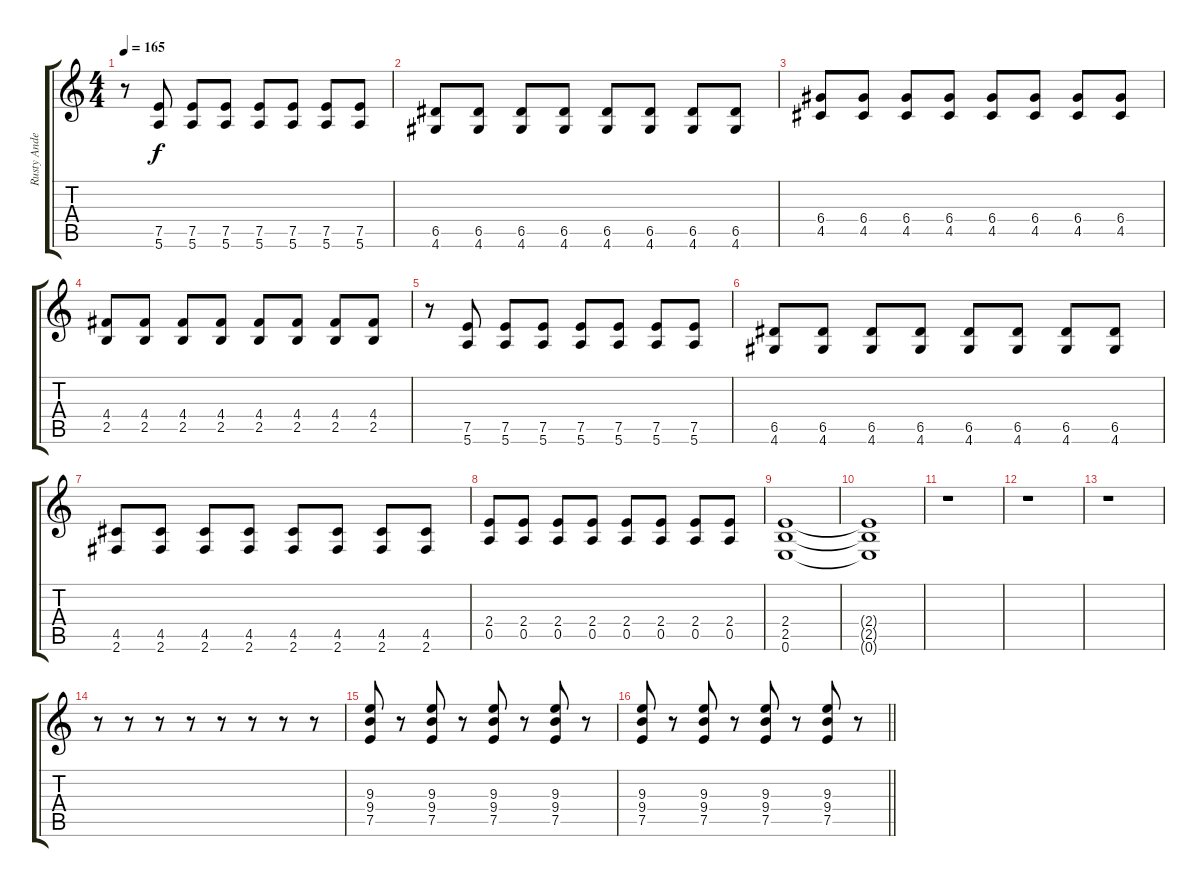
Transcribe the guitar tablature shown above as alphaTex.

\track ("Rusty Anderson" "Rusty Ande") {instrument distortionguitar}
\staff {score tabs}
\tuning (E4 B3 G3 D3 A2 E2) {hide}
\ts (4 4)
\tempo 165
\clef g2
\ks c
r.8{dy f} (7.5 5.6).8 (7.5 5.6).8 (7.5 5.6).8 (7.5 5.6).8 (7.5 5.6).8 (7.5 5.6).8 (7.5 5.6).8 |
(6.5 4.6).8 (6.5 4.6).8 (6.5 4.6).8 (6.5 4.6).8 (6.5 4.6).8 (6.5 4.6).8 (6.5 4.6).8 (6.5 4.6).8 |
(6.4 4.5).8 (6.4 4.5).8 (6.4 4.5).8 (6.4 4.5).8 (6.4 4.5).8 (6.4 4.5).8 (6.4 4.5).8 (6.4 4.5).8 |
(4.4 2.5).8 (4.4 2.5).8 (4.4 2.5).8 (4.4 2.5).8 (4.4 2.5).8 (4.4 2.5).8 (4.4 2.5).8 (4.4 2.5).8 |
r.8 (7.5 5.6).8 (7.5 5.6).8 (7.5 5.6).8 (7.5 5.6).8 (7.5 5.6).8 (7.5 5.6).8 (7.5 5.6).8 |
(6.5 4.6).8 (6.5 4.6).8 (6.5 4.6).8 (6.5 4.6).8 (6.5 4.6).8 (6.5 4.6).8 (6.5 4.6).8 (6.5 4.6).8 |
(4.5 2.6).8 (4.5 2.6).8 (4.5 2.6).8 (4.5 2.6).8 (4.5 2.6).8 (4.5 2.6).8 (4.5 2.6).8 (4.5 2.6).8 |
(2.4 0.5).8 (2.4 0.5).8 (2.4 0.5).8 (2.4 0.5).8 (2.4 0.5).8 (2.4 0.5).8 (2.4 0.5).8 (2.4 0.5).8 |
(2.4 2.5 0.6).1 |
(2.4{t} 2.5{t} 0.6{t}).1 |
r.1 |
r.1 |
r.1 |
r.8 r.8 r.8 r.8 r.8 r.8 r.8 r.8 |
(9.3 9.4 7.5).8 r.8 (9.3 9.4 7.5).8 r.8 (9.3 9.4 7.5).8 r.8 (9.3 9.4 7.5).8 r.8 |
\barLineRight lightlight
(9.3 9.4 7.5).8 r.8 (9.3 9.4 7.5).8 r.8 (9.3 9.4 7.5).8 r.8 (9.3 9.4 7.5).8 r.8
